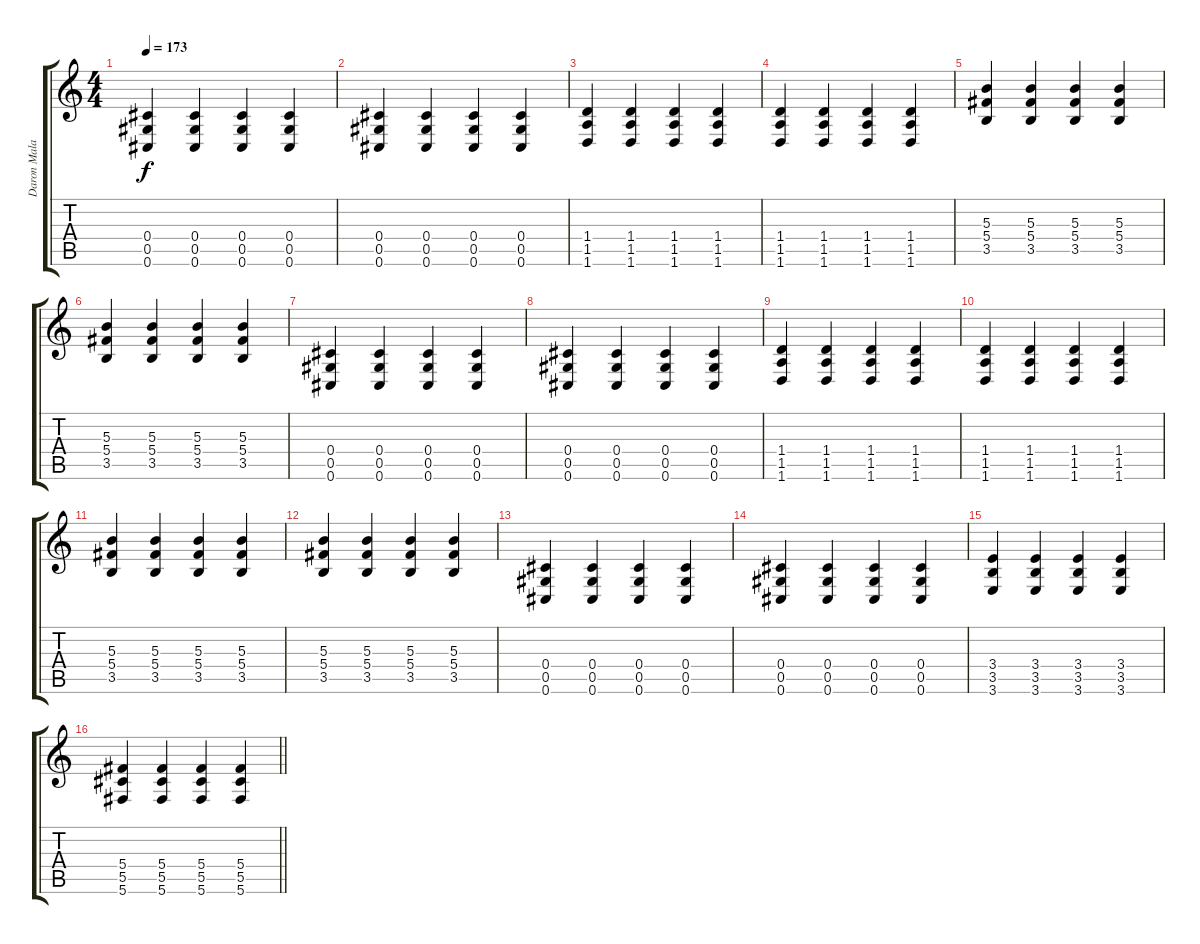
\track ("Daron Malakian" "Daron Mala") {instrument overdrivenguitar}
\staff {score tabs}
\tuning (Eb4 Bb3 Gb3 Db3 Ab2 Db2) {hide}
\ts (4 4)
\tempo 173
\clef g2
\ks c
(0.4 0.5 0.6).4{dy f} (0.4 0.5 0.6).4 (0.4 0.5 0.6).4 (0.4 0.5 0.6).4 |
(0.4 0.5 0.6).4 (0.4 0.5 0.6).4 (0.4 0.5 0.6).4 (0.4 0.5 0.6).4 |
(1.4 1.5 1.6).4 (1.4 1.5 1.6).4 (1.4 1.5 1.6).4 (1.4 1.5 1.6).4 |
(1.4 1.5 1.6).4 (1.4 1.5 1.6).4 (1.4 1.5 1.6).4 (1.4 1.5 1.6).4 |
(5.3 5.4 3.5).4 (5.3 5.4 3.5).4 (5.3 5.4 3.5).4 (5.3 5.4 3.5).4 |
(5.3 5.4 3.5).4 (5.3 5.4 3.5).4 (5.3 5.4 3.5).4 (5.3 5.4 3.5).4 |
(0.4 0.5 0.6).4 (0.4 0.5 0.6).4 (0.4 0.5 0.6).4 (0.4 0.5 0.6).4 |
(0.4 0.5 0.6).4 (0.4 0.5 0.6).4 (0.4 0.5 0.6).4 (0.4 0.5 0.6).4 |
(1.4 1.5 1.6).4 (1.4 1.5 1.6).4 (1.4 1.5 1.6).4 (1.4 1.5 1.6).4 |
(1.4 1.5 1.6).4 (1.4 1.5 1.6).4 (1.4 1.5 1.6).4 (1.4 1.5 1.6).4 |
(5.3 5.4 3.5).4 (5.3 5.4 3.5).4 (5.3 5.4 3.5).4 (5.3 5.4 3.5).4 |
(5.3 5.4 3.5).4 (5.3 5.4 3.5).4 (5.3 5.4 3.5).4 (5.3 5.4 3.5).4 |
(0.4 0.5 0.6).4 (0.4 0.5 0.6).4 (0.4 0.5 0.6).4 (0.4 0.5 0.6).4 |
(0.4 0.5 0.6).4 (0.4 0.5 0.6).4 (0.4 0.5 0.6).4 (0.4 0.5 0.6).4 |
(3.4 3.5 3.6).4 (3.4 3.5 3.6).4 (3.4 3.5 3.6).4 (3.4 3.5 3.6).4 |
\barLineRight lightlight
(5.4 5.5 5.6).4 (5.4 5.5 5.6).4 (5.4 5.5 5.6).4 (5.4 5.5 5.6).4
